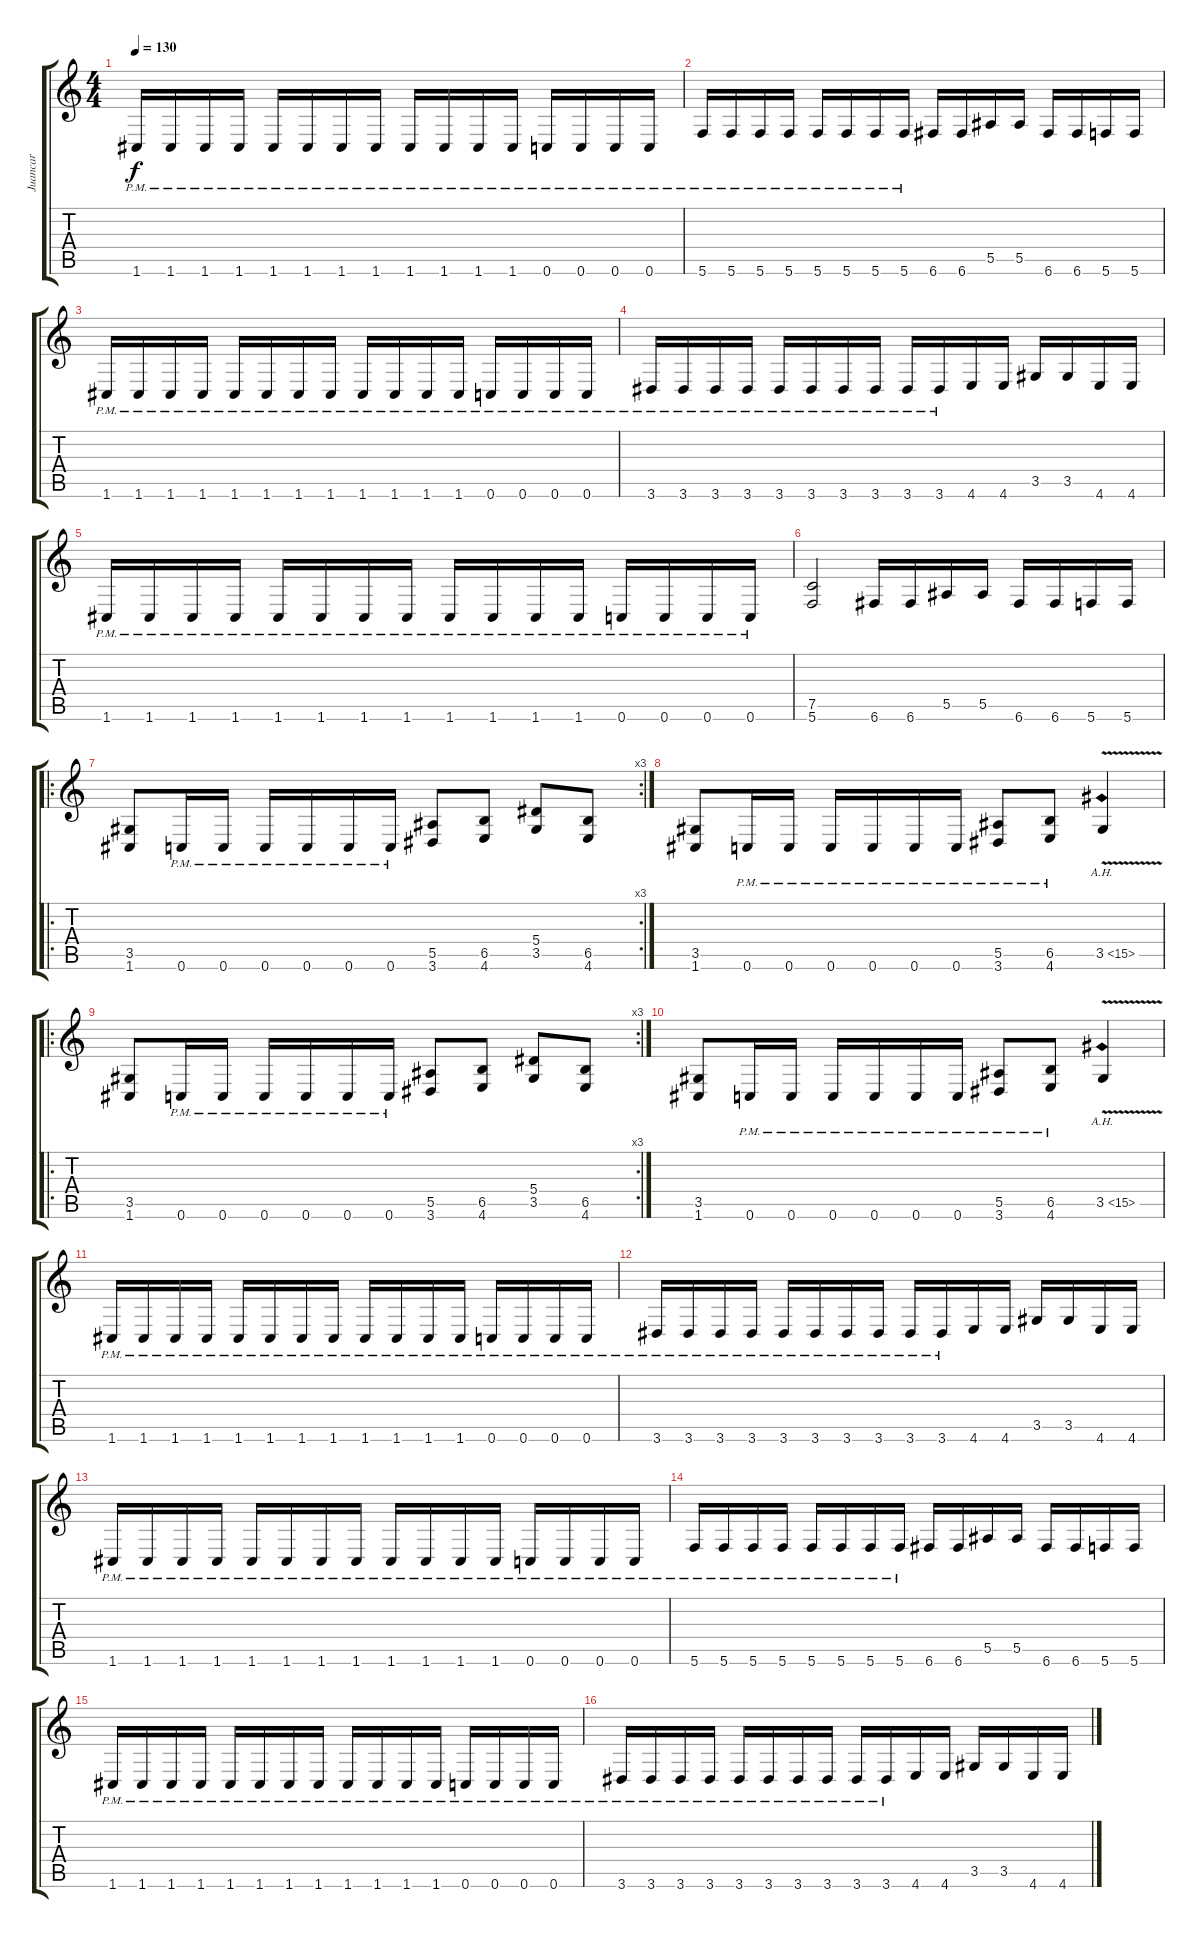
\track ("Juancar" "Juancar") {instrument distortionguitar}
\staff {score tabs}
\tuning (C4 G3 Eb3 Bb2 F2 C2) {hide}
\ts (4 4)
\tempo 130
\clef g2
\ks c
1.6{pm}.16{dy f} 1.6{pm}.16 1.6{pm}.16 1.6{pm}.16 1.6{pm}.16 1.6{pm}.16 1.6{pm}.16 1.6{pm}.16 1.6{pm}.16 1.6{pm}.16 1.6{pm}.16 1.6{pm}.16 0.6{pm}.16 0.6{pm}.16 0.6{pm}.16 0.6{pm}.16 |
5.6{pm}.16 5.6{pm}.16 5.6{pm}.16 5.6{pm}.16 5.6{pm}.16 5.6{pm}.16 5.6{pm}.16 5.6{pm}.16 6.6.16 6.6.16 5.5.16 5.5.16 6.6.16 6.6.16 5.6.16 5.6.16 |
1.6{pm}.16 1.6{pm}.16 1.6{pm}.16 1.6{pm}.16 1.6{pm}.16 1.6{pm}.16 1.6{pm}.16 1.6{pm}.16 1.6{pm}.16 1.6{pm}.16 1.6{pm}.16 1.6{pm}.16 0.6{pm}.16 0.6{pm}.16 0.6{pm}.16 0.6{pm}.16 |
3.6{pm}.16 3.6{pm}.16 3.6{pm}.16 3.6{pm}.16 3.6{pm}.16 3.6{pm}.16 3.6{pm}.16 3.6{pm}.16 3.6{pm}.16 3.6{pm}.16 4.6.16 4.6.16 3.5.16 3.5.16 4.6.16 4.6.16 |
1.6{pm}.16 1.6{pm}.16 1.6{pm}.16 1.6{pm}.16 1.6{pm}.16 1.6{pm}.16 1.6{pm}.16 1.6{pm}.16 1.6{pm}.16 1.6{pm}.16 1.6{pm}.16 1.6{pm}.16 0.6{pm}.16 0.6{pm}.16 0.6{pm}.16 0.6{pm}.16 |
(7.5 5.6).2 6.6.16 6.6.16 5.5.16 5.5.16 6.6.16 6.6.16 5.6.16 5.6.16 |
\ro
\rc 3
(3.5 1.6).8 0.6{pm}.16 0.6{pm}.16 0.6{pm}.16 0.6{pm}.16 0.6{pm}.16 0.6{pm}.16 (5.5 3.6).8 (6.5 4.6).8 (5.4 3.5).8 (6.5 4.6).8 |
(3.5 1.6).8 0.6{pm}.16 0.6{pm}.16 0.6{pm}.16 0.6{pm}.16 0.6{pm}.16 0.6{pm}.16 (5.5{pm} 3.6{pm}).8 (6.5{pm} 4.6{pm}).8 3.5{ah 12 v}.4 |
\ro
\rc 3
(3.5 1.6).8 0.6{pm}.16 0.6{pm}.16 0.6{pm}.16 0.6{pm}.16 0.6{pm}.16 0.6{pm}.16 (5.5 3.6).8 (6.5 4.6).8 (5.4 3.5).8 (6.5 4.6).8 |
(3.5 1.6).8 0.6{pm}.16 0.6{pm}.16 0.6{pm}.16 0.6{pm}.16 0.6{pm}.16 0.6{pm}.16 (5.5{pm} 3.6{pm}).8 (6.5{pm} 4.6{pm}).8 3.5{ah 12 v}.4 |
1.6{pm}.16 1.6{pm}.16 1.6{pm}.16 1.6{pm}.16 1.6{pm}.16 1.6{pm}.16 1.6{pm}.16 1.6{pm}.16 1.6{pm}.16 1.6{pm}.16 1.6{pm}.16 1.6{pm}.16 0.6{pm}.16 0.6{pm}.16 0.6{pm}.16 0.6{pm}.16 |
3.6{pm}.16 3.6{pm}.16 3.6{pm}.16 3.6{pm}.16 3.6{pm}.16 3.6{pm}.16 3.6{pm}.16 3.6{pm}.16 3.6{pm}.16 3.6{pm}.16 4.6.16 4.6.16 3.5.16 3.5.16 4.6.16 4.6.16 |
1.6{pm}.16 1.6{pm}.16 1.6{pm}.16 1.6{pm}.16 1.6{pm}.16 1.6{pm}.16 1.6{pm}.16 1.6{pm}.16 1.6{pm}.16 1.6{pm}.16 1.6{pm}.16 1.6{pm}.16 0.6{pm}.16 0.6{pm}.16 0.6{pm}.16 0.6{pm}.16 |
5.6{pm}.16 5.6{pm}.16 5.6{pm}.16 5.6{pm}.16 5.6{pm}.16 5.6{pm}.16 5.6{pm}.16 5.6{pm}.16 6.6.16 6.6.16 5.5.16 5.5.16 6.6.16 6.6.16 5.6.16 5.6.16 |
1.6{pm}.16 1.6{pm}.16 1.6{pm}.16 1.6{pm}.16 1.6{pm}.16 1.6{pm}.16 1.6{pm}.16 1.6{pm}.16 1.6{pm}.16 1.6{pm}.16 1.6{pm}.16 1.6{pm}.16 0.6{pm}.16 0.6{pm}.16 0.6{pm}.16 0.6{pm}.16 |
3.6{pm}.16 3.6{pm}.16 3.6{pm}.16 3.6{pm}.16 3.6{pm}.16 3.6{pm}.16 3.6{pm}.16 3.6{pm}.16 3.6{pm}.16 3.6{pm}.16 4.6.16 4.6.16 3.5.16 3.5.16 4.6.16 4.6.16
